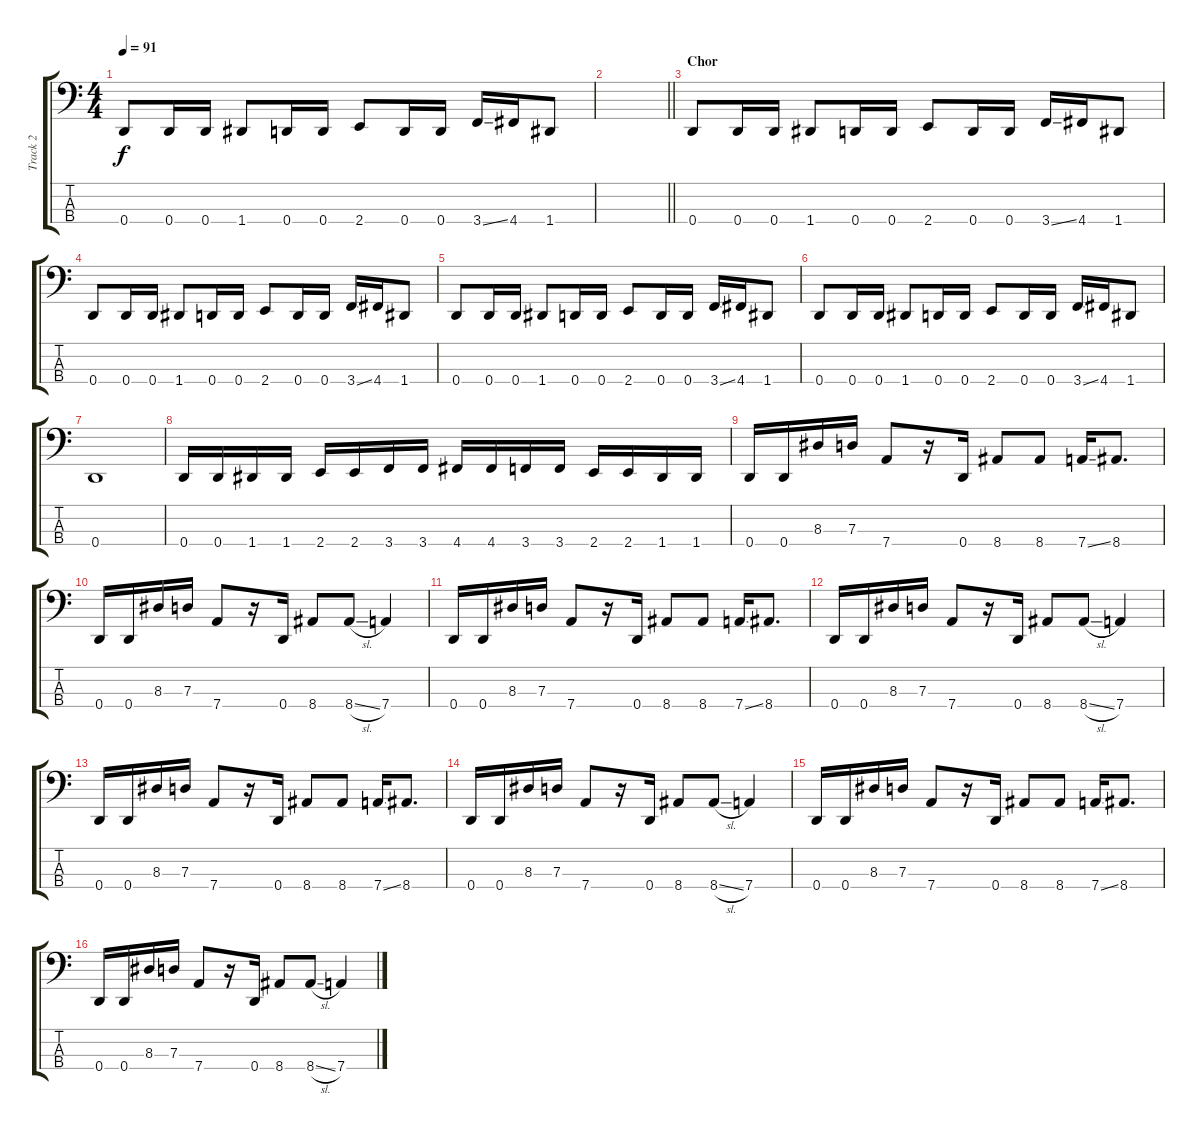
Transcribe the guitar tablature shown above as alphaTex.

\track ("Track 2" "Track 2") {instrument electricbassfinger}
\staff {score tabs}
\tuning (F2 C2 G1 D1) {hide}
\ts (4 4)
\tempo 91
\clef f4
\ks c
0.4.8{dy f} 0.4.16 0.4.16 1.4.8 0.4.16 0.4.16 2.4.8 0.4.16 0.4.16 3.4{ss}.16 4.4.16 1.4.8 |
\barLineRight lightlight
|
\section ("" "Chor")
0.4.8 0.4.16 0.4.16 1.4.8 0.4.16 0.4.16 2.4.8 0.4.16 0.4.16 3.4{ss}.16 4.4.16 1.4.8 |
0.4.8 0.4.16 0.4.16 1.4.8 0.4.16 0.4.16 2.4.8 0.4.16 0.4.16 3.4{ss}.16 4.4.16 1.4.8 |
0.4.8 0.4.16 0.4.16 1.4.8 0.4.16 0.4.16 2.4.8 0.4.16 0.4.16 3.4{ss}.16 4.4.16 1.4.8 |
0.4.8 0.4.16 0.4.16 1.4.8 0.4.16 0.4.16 2.4.8 0.4.16 0.4.16 3.4{ss}.16 4.4.16 1.4.8 |
0.4.1 |
0.4.16 0.4.16 1.4.16 1.4.16 2.4.16 2.4.16 3.4.16 3.4.16 4.4.16 4.4.16 3.4.16 3.4.16 2.4.16 2.4.16 1.4.16 1.4.16 |
0.4.16 0.4.16 8.3.16 7.3.16 7.4.8 r.16 0.4.16 8.4.8 8.4.8 7.4{ss}.16 8.4.8{d} |
0.4.16 0.4.16 8.3.16 7.3.16 7.4.8 r.16 0.4.16 8.4.8 8.4{sl}.8 7.4.4 |
0.4.16 0.4.16 8.3.16 7.3.16 7.4.8 r.16 0.4.16 8.4.8 8.4.8 7.4{ss}.16 8.4.8{d} |
0.4.16 0.4.16 8.3.16 7.3.16 7.4.8 r.16 0.4.16 8.4.8 8.4{sl}.8 7.4.4 |
0.4.16 0.4.16 8.3.16 7.3.16 7.4.8 r.16 0.4.16 8.4.8 8.4.8 7.4{ss}.16 8.4.8{d} |
0.4.16 0.4.16 8.3.16 7.3.16 7.4.8 r.16 0.4.16 8.4.8 8.4{sl}.8 7.4.4 |
0.4.16 0.4.16 8.3.16 7.3.16 7.4.8 r.16 0.4.16 8.4.8 8.4.8 7.4{ss}.16 8.4.8{d} |
0.4.16 0.4.16 8.3.16 7.3.16 7.4.8 r.16 0.4.16 8.4.8 8.4{sl}.8 7.4.4
